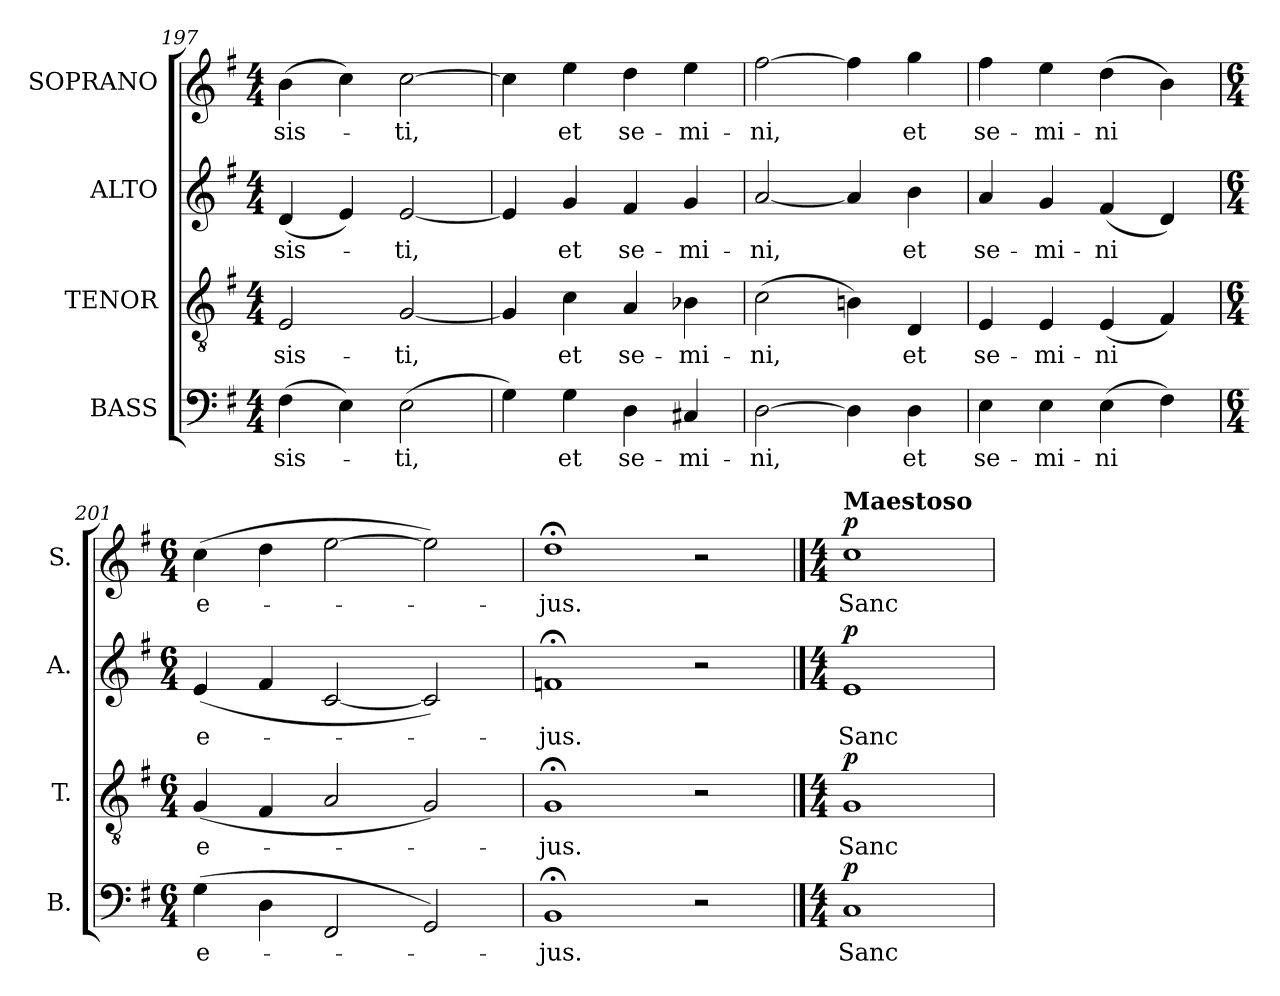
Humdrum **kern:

**kern	**text	**dynam	**kern	**text	**dynam	**kern	**text	**dynam	**kern	**text	**dynam
*part4	*part4	*part4	*part3	*part3	*part3	*part2	*part2	*part2	*part1	*part1	*part1
*staff4	*staff4	*staff4	*staff3	*staff3	*staff3	*staff2	*staff2	*staff2	*staff1	*staff1	*staff1
*I"BASS	*	*	*I"TENOR	*	*	*I"ALTO	*	*	*I"SOPRANO	*	*
*I'B.	*	*	*I'T.	*	*	*I'A.	*	*	*I'S.	*	*
!!LO:LB:g=z
*clefF4	*	*	*clefGv2	*	*	*clefG2	*	*	*clefG2	*	*
*	*	*	*ITrd7c12	*	*	*	*	*	*	*	*
*k[f#]	*	*	*k[f#]	*	*	*k[f#]	*	*	*k[f#]	*	*
*G:	*	*	*G:	*	*	*G:	*	*	*G:	*	*
*M4/4	*	*	*M4/4	*	*	*M4/4	*	*	*M4/4	*	*
=197	=197	=197	=197	=197	=197	=197	=197	=197	=197	=197	=197
!	!LO:LY:b:color=#000000	!	!	!	!	!	!	!	!	!	!
!	!	!	!	!LO:LY:b:color=#000000	!	!	!	!	!	!	!
!	!	!	!	!	!	!	!LO:LY:b:color=#000000	!	!	!	!
!	!	!	!	!	!	!	!	!	!	!LO:LY:b:color=#000000	!
(4F#i\	-sis-	.	2EEi/	-sis-	.	(4di/	-sis-	.	(4bi\	-sis-	.
4Ei\)	.	.	.	.	.	4ei/)	.	.	4cci\)	.	.
!	!LO:LY:b:color=#000000	!	!	!	!	!	!	!	!	!	!
!	!	!	!	!LO:LY:b:color=#000000	!	!	!	!	!	!	!
!	!	!	!	!	!	!	!LO:LY:b:color=#000000	!	!	!	!
!	!	!	!	!	!	!	!	!	!	!LO:LY:b:color=#000000	!
(2Ei\	-ti,	.	[<2GGi/	-ti,	.	[<2ei/	-ti,	.	[>2cci\	-ti,	.
=198	=198	=198	=198	=198	=198	=198	=198	=198	=198	=198	=198
4Gi\)	.	.	4GGi/]	.	.	4ei/]	.	.	4cci\]	.	.
!	!LO:LY:b:color=#000000	!	!	!	!	!	!	!	!	!	!
!	!	!	!	!LO:LY:b:color=#000000	!	!	!	!	!	!	!
!	!	!	!	!	!	!	!LO:LY:b:color=#000000	!	!	!	!
!	!	!	!	!	!	!	!	!	!	!LO:LY:b:color=#000000	!
4Gi\	et	.	4Ci\	et	.	4gi/	et	.	4eei\	et	.
!	!LO:LY:b:color=#000000	!	!	!	!	!	!	!	!	!	!
!	!	!	!	!LO:LY:b:color=#000000	!	!	!	!	!	!	!
!	!	!	!	!	!	!	!LO:LY:b:color=#000000	!	!	!	!
!	!	!	!	!	!	!	!	!	!	!LO:LY:b:color=#000000	!
4Di\	se-	.	4AAi/	se-	.	4f#i/	se-	.	4ddi\	se-	.
!	!LO:LY:b:color=#000000	!	!	!	!	!	!	!	!	!	!
!	!	!	!	!LO:LY:b:color=#000000	!	!	!	!	!	!	!
!	!	!	!	!	!	!	!LO:LY:b:color=#000000	!	!	!	!
!	!	!	!	!	!	!	!	!	!	!LO:LY:b:color=#000000	!
4C#Xi/	-mi-	.	4BB-Xi\	-mi-	.	4gi/	-mi-	.	4eei\	-mi-	.
=199	=199	=199	=199	=199	=199	=199	=199	=199	=199	=199	=199
!	!LO:LY:b:color=#000000	!	!	!	!	!	!	!	!	!	!
!	!	!	!	!LO:LY:b:color=#000000	!	!	!	!	!	!	!
!	!	!	!	!	!	!	!LO:LY:b:color=#000000	!	!	!	!
!	!	!	!	!	!	!	!	!	!	!LO:LY:b:color=#000000	!
[>2Di\	-ni,	.	(2Ci\	-ni,	.	[<2ai/	-ni,	.	[>2ff#i\	-ni,	.
4Di\]	.	.	4BBni\)	.	.	4ai/]	.	.	4ff#i\]	.	.
!	!LO:LY:b:color=#000000	!	!	!	!	!	!	!	!	!	!
!	!	!	!	!LO:LY:b:color=#000000	!	!	!	!	!	!	!
!	!	!	!	!	!	!	!LO:LY:b:color=#000000	!	!	!	!
!	!	!	!	!	!	!	!	!	!	!LO:LY:b:color=#000000	!
4Di\	et	.	4DDi/	et	.	4bi\	et	.	4ggi\	et	.
=200	=200	=200	=200	=200	=200	=200	=200	=200	=200	=200	=200
!	!LO:LY:b:color=#000000	!	!	!	!	!	!	!	!	!	!
!	!	!	!	!LO:LY:b:color=#000000	!	!	!	!	!	!	!
!	!	!	!	!	!	!	!LO:LY:b:color=#000000	!	!	!	!
!	!	!	!	!	!	!	!	!	!	!LO:LY:b:color=#000000	!
4Ei\	se-	.	4EEi/	se-	.	4ai/	se-	.	4ff#i\	se-	.
!	!LO:LY:b:color=#000000	!	!	!	!	!	!	!	!	!	!
!	!	!	!	!LO:LY:b:color=#000000	!	!	!	!	!	!	!
!	!	!	!	!	!	!	!LO:LY:b:color=#000000	!	!	!	!
!	!	!	!	!	!	!	!	!	!	!LO:LY:b:color=#000000	!
4Ei\	-mi-	.	4EEi/	-mi-	.	4gi/	-mi-	.	4eei\	-mi-	.
!	!LO:LY:b:color=#000000	!	!	!	!	!	!	!	!	!	!
!	!	!	!	!LO:LY:b:color=#000000	!	!	!	!	!	!	!
!	!	!	!	!	!	!	!LO:LY:b:color=#000000	!	!	!	!
!	!	!	!	!	!	!	!	!	!	!LO:LY:b:color=#000000	!
(4Ei\	-ni	.	(4EEi/	-ni	.	(4f#i/	-ni	.	(4ddi\	-ni	.
4F#i\)	.	.	4FF#i/)	.	.	4di/)	.	.	4bi\)	.	.
=201	=201	=201	=201	=201	=201	=201	=201	=201	=201	=201	=201
*M6/4	*	*	*M6/4	*	*	*M6/4	*	*	*M6/4	*	*
!	!LO:LY:b:color=#000000	!	!	!	!	!	!	!	!	!	!
!	!	!	!	!LO:LY:b:color=#000000	!	!	!	!	!	!	!
!	!	!	!	!	!	!	!LO:LY:b:color=#000000	!	!	!	!
!	!	!	!	!	!	!	!	!	!	!LO:LY:b:color=#000000	!
(4Gi\	e-	.	(4GGi/	e-	.	(4ei/	e-	.	(4cci\	e-	.
4Di\	.	.	4FF#i/	.	.	4f#i/	.	.	4ddi\	.	.
2FF#i/	.	.	2AAi/	.	.	[<2ci/	.	.	[>2eei\	.	.
2GGi/)	.	.	2GGi/)	.	.	2ci/])	.	.	2eei\])	.	.
=202	=202	=202	=202	=202	=202	=202	=202	=202	=202	=202	=202
!	!LO:LY:b:color=#000000	!	!	!	!	!	!	!	!	!	!
!	!	!	!	!LO:LY:b:color=#000000	!	!	!	!	!	!	!
!	!	!	!	!	!	!	!LO:LY:b:color=#000000	!	!	!	!
!	!	!	!	!	!	!	!	!	!	!LO:LY:b:color=#000000	!
1BB;i	-jus.	.	1GG;i	-jus.	.	1fn;i	-jus.	.	1dd;i	-jus.	.
2r	.	.	2r	.	.	2r	.	.	2r	.	.
!!LO:PB:g=z
==203	==203	==203	==203	==203	==203	==203	==203	==203	==203	==203	==203
*k[]	*	*	*k[]	*	*	*k[]	*	*	*k[]	*	*
*C:	*	*	*C:	*	*	*C:	*	*	*C:	*	*
*M4/4	*	*	*M4/4	*	*	*M4/4	*	*	*M4/4	*	*
!	!LO:LY:b:color=#000000	!	!	!	!	!	!	!	!	!	!
!	!	!	!	!LO:LY:b:color=#000000	!	!	!	!	!	!	!
!	!	!	!	!	!	!	!LO:LY:b:color=#000000	!	!	!	!
*	*	*	*	*	*	*	*	*	*MM70	*	*
!	!	!	!	!	!	!	!	!	!LO:TX:a:B:t=Maestoso	!	!
!	!	!	!	!	!	!	!	!	!	!LO:LY:b:color=#000000	!
1Ci	Sanc-	p	1GGi	Sanc-	p	1ei	Sanc-	p	1cci	Sanc-	p
=	=	=	=	=	=	=	=	=	=	=	=
*-	*-	*-	*-	*-	*-	*-	*-	*-	*-	*-	*-
